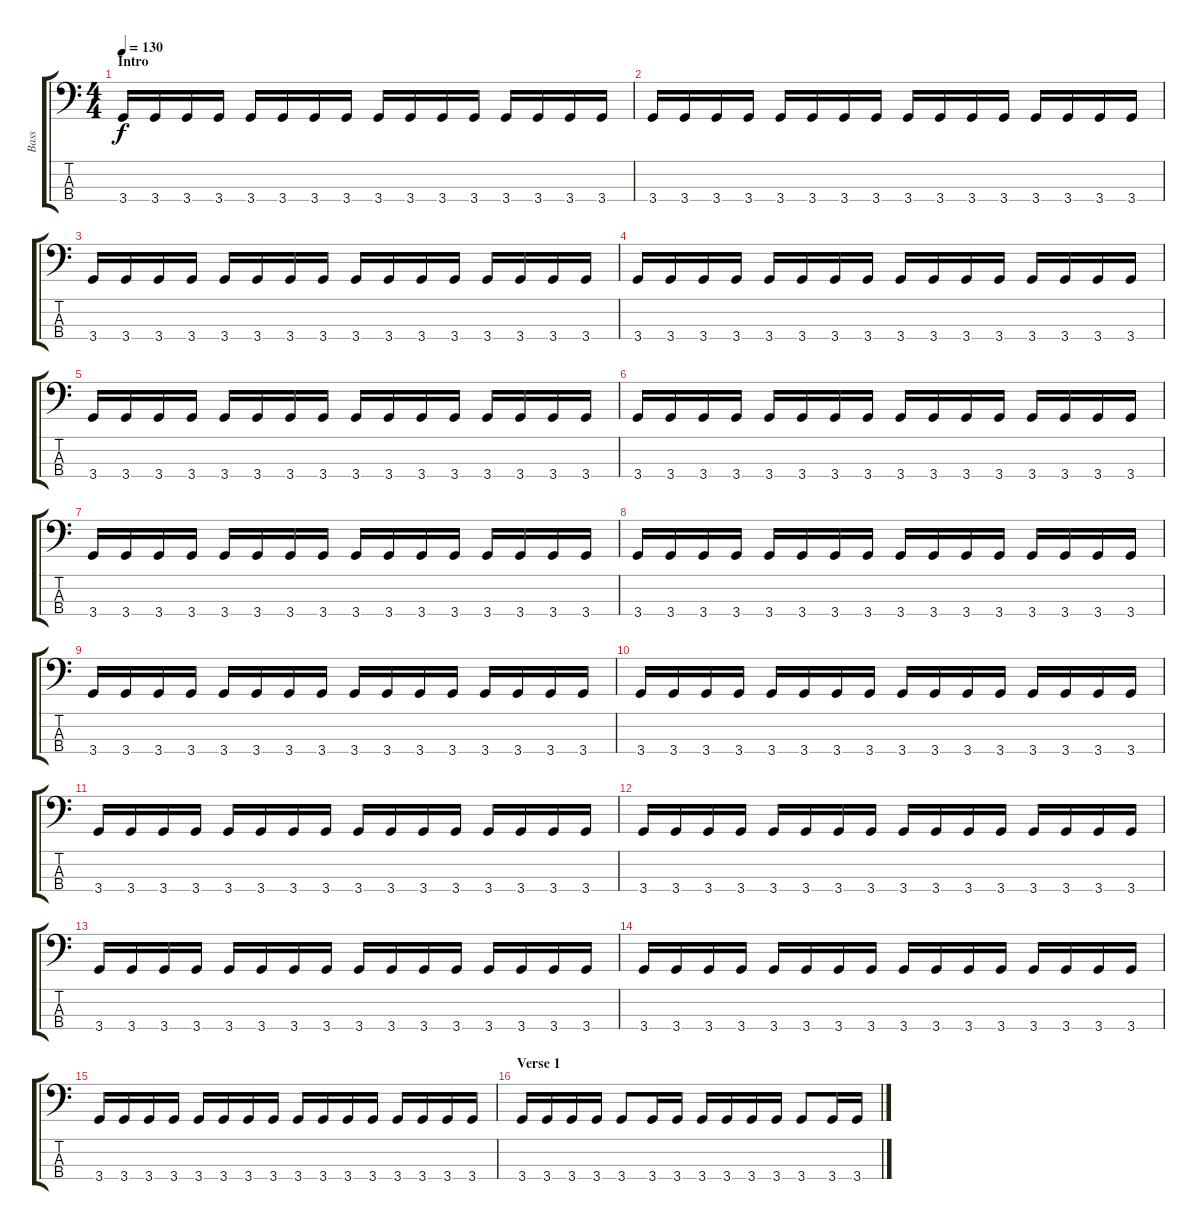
\track ("Bass" "Bass") {instrument electricbassfinger}
\staff {score tabs}
\tuning (G2 D2 A1 E1) {hide}
\ts (4 4)
\section ("" "Intro")
\tempo 130
\clef f4
\ks c
3.4.16{dy f instrument electricbassfinger} 3.4.16 3.4.16 3.4.16 3.4.16 3.4.16 3.4.16 3.4.16 3.4.16 3.4.16 3.4.16 3.4.16 3.4.16 3.4.16 3.4.16 3.4.16 |
3.4.16 3.4.16 3.4.16 3.4.16 3.4.16 3.4.16 3.4.16 3.4.16 3.4.16 3.4.16 3.4.16 3.4.16 3.4.16 3.4.16 3.4.16 3.4.16 |
3.4.16 3.4.16 3.4.16 3.4.16 3.4.16 3.4.16 3.4.16 3.4.16 3.4.16 3.4.16 3.4.16 3.4.16 3.4.16 3.4.16 3.4.16 3.4.16 |
3.4.16 3.4.16 3.4.16 3.4.16 3.4.16 3.4.16 3.4.16 3.4.16 3.4.16 3.4.16 3.4.16 3.4.16 3.4.16 3.4.16 3.4.16 3.4.16 |
3.4.16 3.4.16 3.4.16 3.4.16 3.4.16 3.4.16 3.4.16 3.4.16 3.4.16 3.4.16 3.4.16 3.4.16 3.4.16 3.4.16 3.4.16 3.4.16 |
3.4.16 3.4.16 3.4.16 3.4.16 3.4.16 3.4.16 3.4.16 3.4.16 3.4.16 3.4.16 3.4.16 3.4.16 3.4.16 3.4.16 3.4.16 3.4.16 |
3.4.16 3.4.16 3.4.16 3.4.16 3.4.16 3.4.16 3.4.16 3.4.16 3.4.16 3.4.16 3.4.16 3.4.16 3.4.16 3.4.16 3.4.16 3.4.16 |
3.4.16 3.4.16 3.4.16 3.4.16 3.4.16 3.4.16 3.4.16 3.4.16 3.4.16 3.4.16 3.4.16 3.4.16 3.4.16 3.4.16 3.4.16 3.4.16 |
3.4.16 3.4.16 3.4.16 3.4.16 3.4.16 3.4.16 3.4.16 3.4.16 3.4.16 3.4.16 3.4.16 3.4.16 3.4.16 3.4.16 3.4.16 3.4.16 |
3.4.16 3.4.16 3.4.16 3.4.16 3.4.16 3.4.16 3.4.16 3.4.16 3.4.16 3.4.16 3.4.16 3.4.16 3.4.16 3.4.16 3.4.16 3.4.16 |
3.4.16 3.4.16 3.4.16 3.4.16 3.4.16 3.4.16 3.4.16 3.4.16 3.4.16 3.4.16 3.4.16 3.4.16 3.4.16 3.4.16 3.4.16 3.4.16 |
3.4.16 3.4.16 3.4.16 3.4.16 3.4.16 3.4.16 3.4.16 3.4.16 3.4.16 3.4.16 3.4.16 3.4.16 3.4.16 3.4.16 3.4.16 3.4.16 |
3.4.16 3.4.16 3.4.16 3.4.16 3.4.16 3.4.16 3.4.16 3.4.16 3.4.16 3.4.16 3.4.16 3.4.16 3.4.16 3.4.16 3.4.16 3.4.16 |
3.4.16 3.4.16 3.4.16 3.4.16 3.4.16 3.4.16 3.4.16 3.4.16 3.4.16 3.4.16 3.4.16 3.4.16 3.4.16 3.4.16 3.4.16 3.4.16 |
3.4.16 3.4.16 3.4.16 3.4.16 3.4.16 3.4.16 3.4.16 3.4.16 3.4.16 3.4.16 3.4.16 3.4.16 3.4.16 3.4.16 3.4.16 3.4.16 |
\section ("" "Verse 1")
3.4.16 3.4.16 3.4.16 3.4.16 3.4.8 3.4.16 3.4.16 3.4.16 3.4.16 3.4.16 3.4.16 3.4.8 3.4.16 3.4.16
